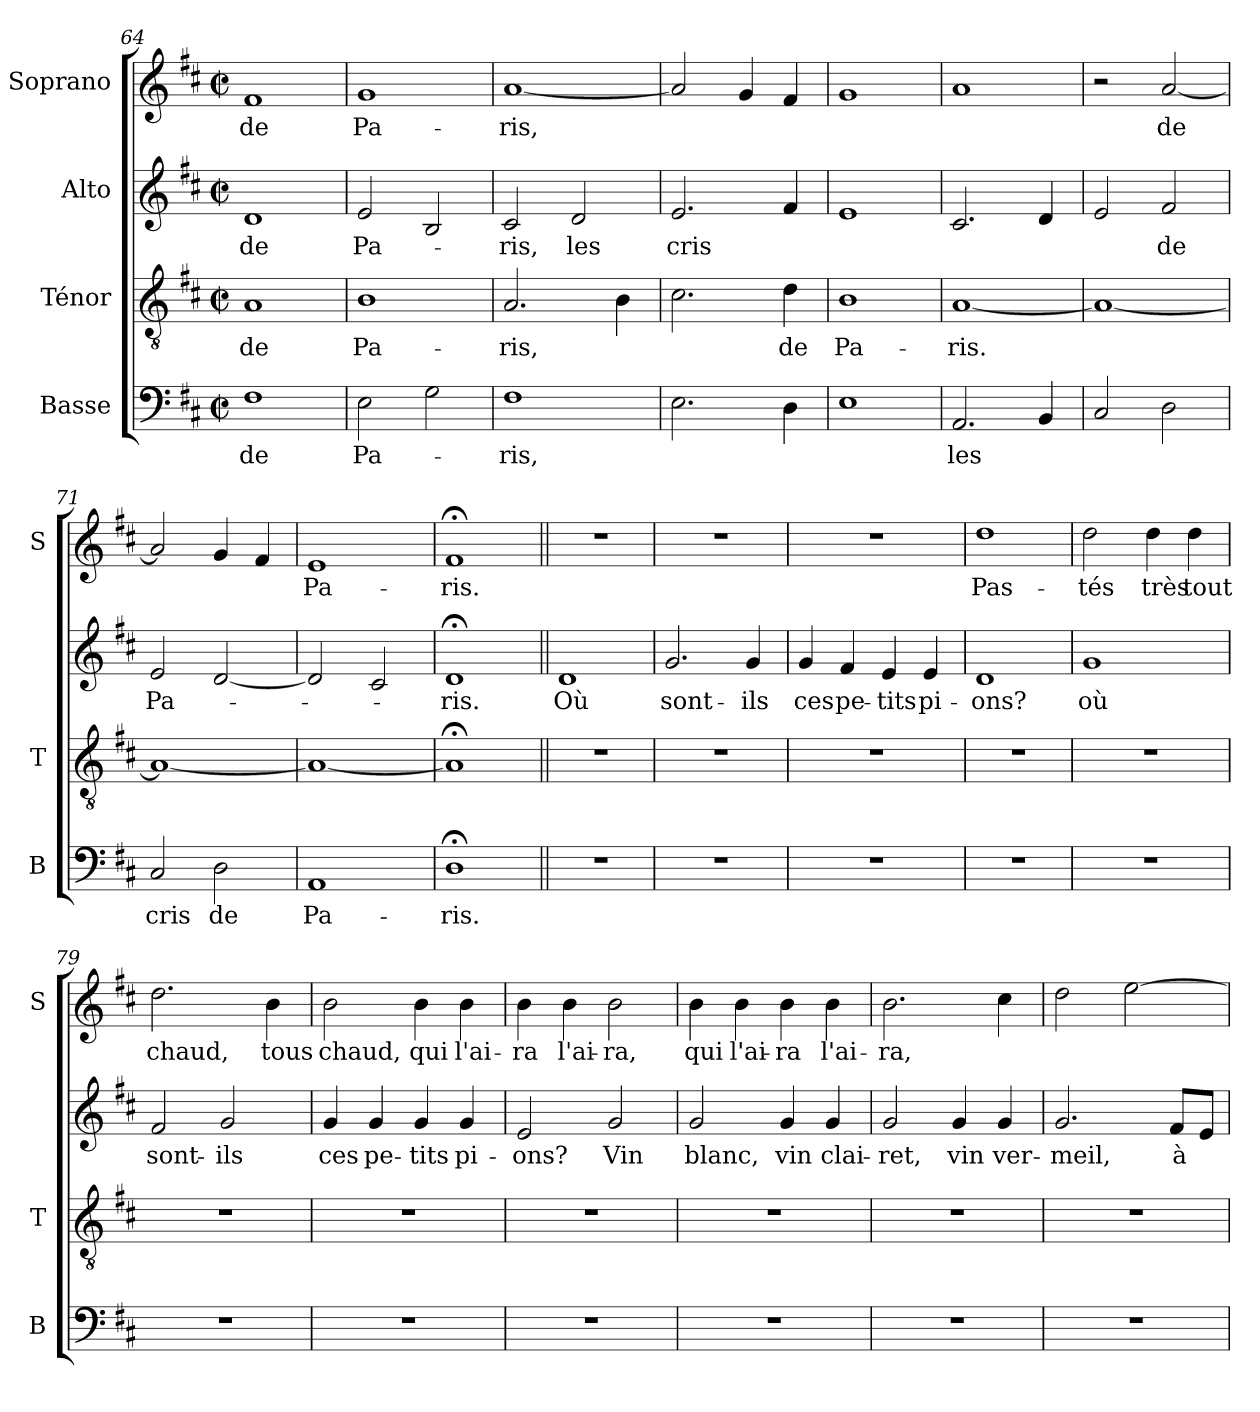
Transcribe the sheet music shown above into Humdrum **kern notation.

**kern	**text	**kern	**text	**kern	**text	**kern	**text
*part4	*part4	*part3	*part3	*part2	*part2	*part1	*part1
*staff4	*staff4	*staff3	*staff3	*staff2	*staff2	*staff1	*staff1
*I"Basse	*	*I"Ténor	*	*I"Alto	*	*I"Soprano	*
*I'B	*	*I'T	*	*	*	*I'S	*
*clefF4	*	*clefGv2	*	*clefG2	*	*clefG2	*
*k[f#c#]	*	*k[f#c#]	*	*k[f#c#]	*	*k[f#c#]	*
*M4/4	*	*M4/4	*	*M4/4	*	*M4/4	*
*met(c|)	*	*met(c|)	*	*met(c|)	*	*met(c|)	*
=64	=64	=64	=64	=64	=64	=64	=64
!	!LO:LY:b	!	!LO:LY:b	!	!LO:LY:b	!	!LO:LY:b
1F#	de	1A	de	1d	de	1f#	de
=65	=65	=65	=65	=65	=65	=65	=65
!	!LO:LY:b	!	!LO:LY:b	!	!LO:LY:b	!	!LO:LY:b
2E\	Pa-	1B	Pa-	2e/	Pa-	1g	Pa-
2G\	.	.	.	2B/	.	.	.
=66	=66	=66	=66	=66	=66	=66	=66
!	!LO:LY:b	!	!LO:LY:b	!	!LO:LY:b	!	!LO:LY:b
1F#	-ris,	2.A/	-ris,	2c#/	-ris,	[1a	-ris,
!	!	!	!	!	!LO:LY:b	!	!
.	.	.	.	2d/	les	.	.
.	.	4B\	.	.	.	.	.
=67	=67	=67	=67	=67	=67	=67	=67
!	!	!	!	!	!LO:LY:b	!	!
2.E\	.	2.c#\	.	2.e/	cris	2a/]	.
.	.	.	.	.	.	4g/	.
!	!	!	!LO:LY:b	!	!	!	!
4D\	.	4d\	de	4f#/	.	4f#/	.
=68	=68	=68	=68	=68	=68	=68	=68
!	!	!	!LO:LY:b	!	!	!	!
1E	.	1B	Pa-	1e	.	1g	.
=69	=69	=69	=69	=69	=69	=69	=69
!	!LO:LY:b	!	!LO:LY:b	!	!	!	!
2.AA/	les	[1A	-ris.	2.c#/	.	1a	.
4BB/	.	.	.	4d/	.	.	.
=70	=70	=70	=70	=70	=70	=70	=70
2C#/	.	1A_	.	2e/	.	2r	.
!	!	!	!	!	!LO:LY:b	!	!LO:LY:b
2D\	.	.	.	2f#/	de	[2a/	de
!!LO:LB:g=z
=71	=71	=71	=71	=71	=71	=71	=71
!	!LO:LY:b	!	!	!	!LO:LY:b	!	!
2C#/	cris	1A_	.	2e/	Pa-	2a/]	.
!	!LO:LY:b	!	!	!	!	!	!
2D\	de	.	.	[2d/	.	4g/	.
.	.	.	.	.	.	4f#/	.
=72	=72	=72	=72	=72	=72	=72	=72
!	!LO:LY:b	!	!	!	!	!	!LO:LY:b
1AA	Pa-	1A_	.	2d/]	.	1e	Pa-
.	.	.	.	2c#/	.	.	.
=73	=73	=73	=73	=73	=73	=73	=73
!	!LO:LY:b	!	!	!	!LO:LY:b	!	!LO:LY:b
1D;<	-ris.-	1A;<]	.	1d;<	-ris.	1f#;<	-ris.
=74||	=74||	=74||	=74||	=74||	=74||	=74||	=74||
!	!	!	!	!	!LO:LY:b	!	!
1r	.	1r	.	1d	Où	1r	.
=75	=75	=75	=75	=75	=75	=75	=75
!	!	!	!	!	!LO:LY:b	!	!
1r	.	1r	.	2.g/	sont-	1r	.
!	!	!	!	!	!LO:LY:b	!	!
.	.	.	.	4g/	-ils	.	.
=76	=76	=76	=76	=76	=76	=76	=76
!	!	!	!	!	!LO:LY:b	!	!
1r	.	1r	.	4g/	ces	1r	.
!	!	!	!	!	!LO:LY:b	!	!
.	.	.	.	4f#/	pe-	.	.
!	!	!	!	!	!LO:LY:b	!	!
.	.	.	.	4e/	-tits	.	.
!	!	!	!	!	!LO:LY:b	!	!
.	.	.	.	4e/	pi-	.	.
=77	=77	=77	=77	=77	=77	=77	=77
!	!	!	!	!	!LO:LY:b	!	!LO:LY:b
1r	.	1r	.	1d	-ons?	1dd	Pas-
=78	=78	=78	=78	=78	=78	=78	=78
!	!	!	!	!	!LO:LY:b	!	!LO:LY:b
1r	.	1r	.	1g	où	2dd\	-tés
!	!	!	!	!	!	!	!LO:LY:b
.	.	.	.	.	.	4dd\	très
!	!	!	!	!	!	!	!LO:LY:b
.	.	.	.	.	.	4dd\	tout
=79	=79	=79	=79	=79	=79	=79	=79
!	!	!	!	!	!LO:LY:b	!	!LO:LY:b
1r	.	1r	.	2f#/	sont-	2.dd\	chaud,
!	!	!	!	!	!LO:LY:b	!	!
.	.	.	.	2g/	-ils	.	.
!	!	!	!	!	!	!	!LO:LY:b
.	.	.	.	.	.	4b\	tous
=80	=80	=80	=80	=80	=80	=80	=80
!	!	!	!	!	!LO:LY:b	!	!LO:LY:b
1r	.	1r	.	4g/	ces	2b\	chaud,
!	!	!	!	!	!LO:LY:b	!	!
.	.	.	.	4g/	pe-	.	.
!	!	!	!	!	!LO:LY:b	!	!LO:LY:b
.	.	.	.	4g/	-tits	4b\	qui
!	!	!	!	!	!LO:LY:b	!	!LO:LY:b
.	.	.	.	4g/	pi-	4b\	l'ai-
=81	=81	=81	=81	=81	=81	=81	=81
!	!	!	!	!	!LO:LY:b	!	!LO:LY:b
1r	.	1r	.	2e/	-ons?	4b\	-ra
!	!	!	!	!	!	!	!LO:LY:b
.	.	.	.	.	.	4b\	l'ai-
!	!	!	!	!	!LO:LY:b	!	!LO:LY:b
.	.	.	.	2g/	Vin	2b\	-ra,
!!LO:PB:g=z
=82	=82	=82	=82	=82	=82	=82	=82
!	!	!	!	!	!LO:LY:b	!	!LO:LY:b
1r	.	1r	.	2g/	blanc,	4b\	qui
!	!	!	!	!	!	!	!LO:LY:b
.	.	.	.	.	.	4b\	l'ai-
!	!	!	!	!	!LO:LY:b	!	!LO:LY:b
.	.	.	.	4g/	vin	4b\	-ra
!	!	!	!	!	!LO:LY:b	!	!LO:LY:b
.	.	.	.	4g/	clai-	4b\	l'ai-
=83	=83	=83	=83	=83	=83	=83	=83
!	!	!	!	!	!LO:LY:b	!	!LO:LY:b
1r	.	1r	.	2g/	-ret,	2.b\	-ra,
!	!	!	!	!	!LO:LY:b	!	!
.	.	.	.	4g/	vin	.	.
!	!	!	!	!	!LO:LY:b	!	!
.	.	.	.	4g/	ver-	4cc#\	.
=84	=84	=84	=84	=84	=84	=84	=84
!	!	!	!	!	!LO:LY:b	!	!
1r	.	1r	.	2.g/	-meil,	2dd\	.
.	.	.	.	.	.	[2ee\	.
!	!	!	!	!	!LO:LY:b	!	!
.	.	.	.	8f#/L	à	.	.
.	.	.	.	8e/J	.	.	.
=	=	=	=	=	=	=	=
*-	*-	*-	*-	*-	*-	*-	*-
